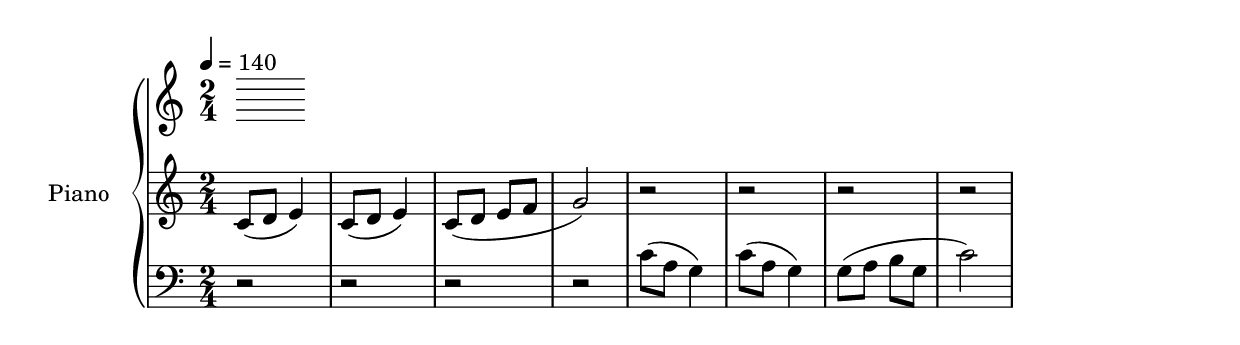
\version "2.18.2"


upper = \relative c' {
  \clef treble
  \key c \major
  \time 2/4

  c8( d e4) | c8( d e4) | c8( d e f | g2)
  r | r | r | r
}

lower = \relative c' {
  \clef bass
  \key c \major
  \time 2/4

  r | r | r | r
   c8(a g4)| c8(a g4)| g8( a b g | c2) 
}

\score {
  \new PianoStaff <<
    \set PianoStaff.instrumentName = #"Piano  "
    \tempo 4 = 140
    %\repeat volta 2 {
      \new Staff = "upper" \upper
      \new Staff = "lower" \lower
    %}
  >>
  \layout { }
  \midi { }
}
